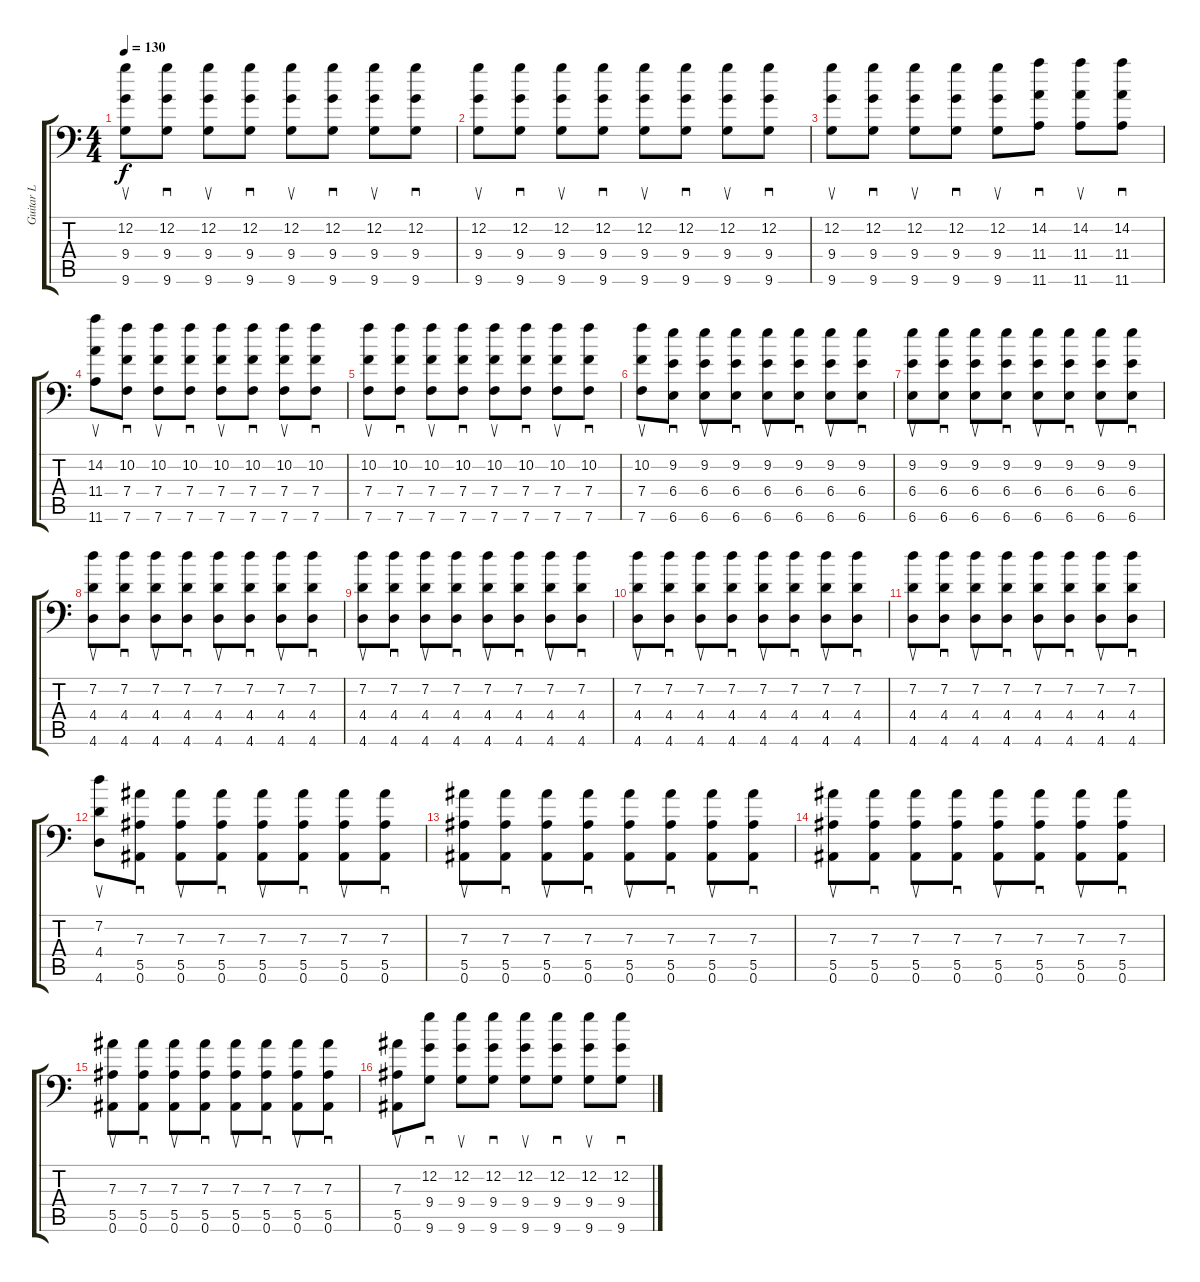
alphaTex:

\track ("Guitar L" "Guitar L") {instrument distortionguitar}
\staff {score tabs}
\tuning (C4 G3 Eb3 Bb2 F2 Bb1) {hide}
\ts (4 4)
\tempo 130
\clef f4
\ks c
(12.2 9.4 9.6).8{su dy f} (12.2 9.4 9.6).8{sd} (12.2 9.4 9.6).8{su} (12.2 9.4 9.6).8{sd} (12.2 9.4 9.6).8{su} (12.2 9.4 9.6).8{sd} (12.2 9.4 9.6).8{su} (12.2 9.4 9.6).8{sd} |
(12.2 9.4 9.6).8{su} (12.2 9.4 9.6).8{sd} (12.2 9.4 9.6).8{su} (12.2 9.4 9.6).8{sd} (12.2 9.4 9.6).8{su} (12.2 9.4 9.6).8{sd} (12.2 9.4 9.6).8{su} (12.2 9.4 9.6).8{sd} |
(12.2 9.4 9.6).8{su} (12.2 9.4 9.6).8{sd} (12.2 9.4 9.6).8{su} (12.2 9.4 9.6).8{sd} (12.2 9.4 9.6).8{su} (14.2 11.4 11.6).8{sd} (14.2 11.4 11.6).8{su} (14.2 11.4 11.6).8{sd} |
(14.2 11.4 11.6).8{su} (10.2 7.4 7.6).8{sd} (10.2 7.4 7.6).8{su} (10.2 7.4 7.6).8{sd} (10.2 7.4 7.6).8{su} (10.2 7.4 7.6).8{sd} (10.2 7.4 7.6).8{su} (10.2 7.4 7.6).8{sd} |
(10.2 7.4 7.6).8{su} (10.2 7.4 7.6).8{sd} (10.2 7.4 7.6).8{su} (10.2 7.4 7.6).8{sd} (10.2 7.4 7.6).8{su} (10.2 7.4 7.6).8{sd} (10.2 7.4 7.6).8{su} (10.2 7.4 7.6).8{sd} |
(10.2 7.4 7.6).8{su} (9.2 6.4 6.6).8{sd} (9.2 6.4 6.6).8{su} (9.2 6.4 6.6).8{sd} (9.2 6.4 6.6).8{su} (9.2 6.4 6.6).8{sd} (9.2 6.4 6.6).8{su} (9.2 6.4 6.6).8{sd} |
(9.2 6.4 6.6).8{su} (9.2 6.4 6.6).8{sd} (9.2 6.4 6.6).8{su} (9.2 6.4 6.6).8{sd} (9.2 6.4 6.6).8{su} (9.2 6.4 6.6).8{sd} (9.2 6.4 6.6).8{su} (9.2 6.4 6.6).8{sd} |
(7.2 4.4 4.6).8{su} (7.2 4.4 4.6).8{sd} (7.2 4.4 4.6).8{su} (7.2 4.4 4.6).8{sd} (7.2 4.4 4.6).8{su} (7.2 4.4 4.6).8{sd} (7.2 4.4 4.6).8{su} (7.2 4.4 4.6).8{sd} |
(7.2 4.4 4.6).8{su} (7.2 4.4 4.6).8{sd} (7.2 4.4 4.6).8{su} (7.2 4.4 4.6).8{sd} (7.2 4.4 4.6).8{su} (7.2 4.4 4.6).8{sd} (7.2 4.4 4.6).8{su} (7.2 4.4 4.6).8{sd} |
(7.2 4.4 4.6).8{su} (7.2 4.4 4.6).8{sd} (7.2 4.4 4.6).8{su} (7.2 4.4 4.6).8{sd} (7.2 4.4 4.6).8{su} (7.2 4.4 4.6).8{sd} (7.2 4.4 4.6).8{su} (7.2 4.4 4.6).8{sd} |
(7.2 4.4 4.6).8{su} (7.2 4.4 4.6).8{sd} (7.2 4.4 4.6).8{su} (7.2 4.4 4.6).8{sd} (7.2 4.4 4.6).8{su} (7.2 4.4 4.6).8{sd} (7.2 4.4 4.6).8{su} (7.2 4.4 4.6).8{sd} |
(7.2 4.4 4.6).8{su} (7.3 5.5 0.6).8{sd} (7.3 5.5 0.6).8{su} (7.3 5.5 0.6).8{sd} (7.3 5.5 0.6).8{su} (7.3 5.5 0.6).8{sd} (7.3 5.5 0.6).8{su} (7.3 5.5 0.6).8{sd} |
(7.3 5.5 0.6).8{su} (7.3 5.5 0.6).8{sd} (7.3 5.5 0.6).8{su} (7.3 5.5 0.6).8{sd} (7.3 5.5 0.6).8{su} (7.3 5.5 0.6).8{sd} (7.3 5.5 0.6).8{su} (7.3 5.5 0.6).8{sd} |
(7.3 5.5 0.6).8{su} (7.3 5.5 0.6).8{sd} (7.3 5.5 0.6).8{su} (7.3 5.5 0.6).8{sd} (7.3 5.5 0.6).8{su} (7.3 5.5 0.6).8{sd} (7.3 5.5 0.6).8{su} (7.3 5.5 0.6).8{sd} |
(7.3 5.5 0.6).8{su} (7.3 5.5 0.6).8{sd} (7.3 5.5 0.6).8{su} (7.3 5.5 0.6).8{sd} (7.3 5.5 0.6).8{su} (7.3 5.5 0.6).8{sd} (7.3 5.5 0.6).8{su} (7.3 5.5 0.6).8{sd} |
(7.3 5.5 0.6).8{su} (12.2 9.4 9.6).8{sd} (12.2 9.4 9.6).8{su} (12.2 9.4 9.6).8{sd} (12.2 9.4 9.6).8{su} (12.2 9.4 9.6).8{sd} (12.2 9.4 9.6).8{su} (12.2 9.4 9.6).8{sd}
